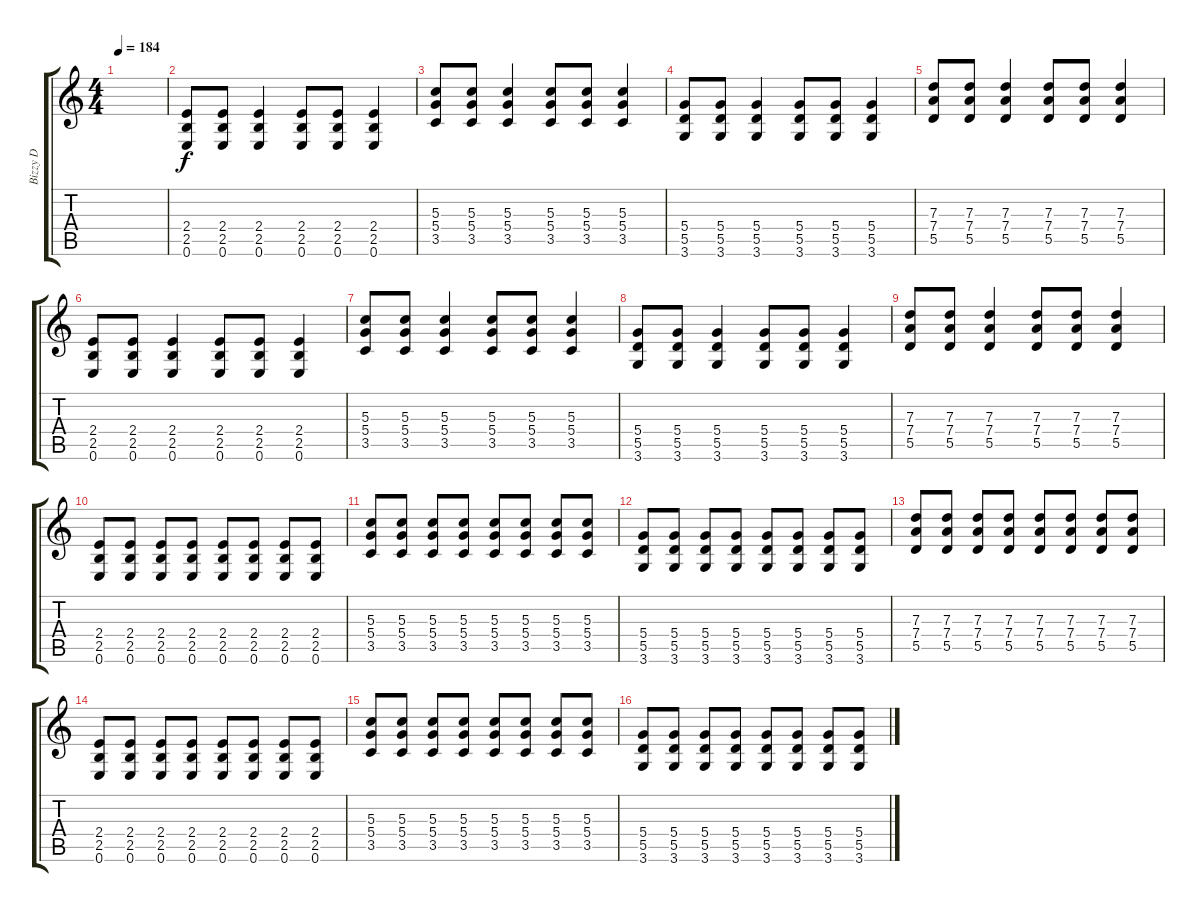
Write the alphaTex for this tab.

\track ("Bizzy D" "Bizzy D") {instrument distortionguitar}
\staff {score tabs}
\tuning (E4 B3 G3 D3 A2 E2) {hide}
\ts (4 4)
\tempo 184
\clef g2
\ks c
|
(2.4 2.5 0.6).8 (2.4 2.5 0.6).8 (2.4 2.5 0.6).4 (2.4 2.5 0.6).8 (2.4 2.5 0.6).8 (2.4 2.5 0.6).4 |
(5.3 5.4 3.5).8 (5.3 5.4 3.5).8 (5.3 5.4 3.5).4 (5.3 5.4 3.5).8 (5.3 5.4 3.5).8 (5.3 5.4 3.5).4 |
(5.4 5.5 3.6).8 (5.4 5.5 3.6).8 (5.4 5.5 3.6).4 (5.4 5.5 3.6).8 (5.4 5.5 3.6).8 (5.4 5.5 3.6).4 |
(7.3 7.4 5.5).8 (7.3 7.4 5.5).8 (7.3 7.4 5.5).4 (7.3 7.4 5.5).8 (7.3 7.4 5.5).8 (7.3 7.4 5.5).4 |
(2.4 2.5 0.6).8 (2.4 2.5 0.6).8 (2.4 2.5 0.6).4 (2.4 2.5 0.6).8 (2.4 2.5 0.6).8 (2.4 2.5 0.6).4 |
(5.3 5.4 3.5).8 (5.3 5.4 3.5).8 (5.3 5.4 3.5).4 (5.3 5.4 3.5).8 (5.3 5.4 3.5).8 (5.3 5.4 3.5).4 |
(5.4 5.5 3.6).8 (5.4 5.5 3.6).8 (5.4 5.5 3.6).4 (5.4 5.5 3.6).8 (5.4 5.5 3.6).8 (5.4 5.5 3.6).4 |
(7.3 7.4 5.5).8 (7.3 7.4 5.5).8 (7.3 7.4 5.5).4 (7.3 7.4 5.5).8 (7.3 7.4 5.5).8 (7.3 7.4 5.5).4 |
(2.4 2.5 0.6).8 (2.4 2.5 0.6).8 (2.4 2.5 0.6).8 (2.4 2.5 0.6).8 (2.4 2.5 0.6).8 (2.4 2.5 0.6).8 (2.4 2.5 0.6).8 (2.4 2.5 0.6).8 |
(5.3 5.4 3.5).8 (5.3 5.4 3.5).8 (5.3 5.4 3.5).8 (5.3 5.4 3.5).8 (5.3 5.4 3.5).8 (5.3 5.4 3.5).8 (5.3 5.4 3.5).8 (5.3 5.4 3.5).8 |
(5.4 5.5 3.6).8 (5.4 5.5 3.6).8 (5.4 5.5 3.6).8 (5.4 5.5 3.6).8 (5.4 5.5 3.6).8 (5.4 5.5 3.6).8 (5.4 5.5 3.6).8 (5.4 5.5 3.6).8 |
(7.3 7.4 5.5).8 (7.3 7.4 5.5).8 (7.3 7.4 5.5).8 (7.3 7.4 5.5).8 (7.3 7.4 5.5).8 (7.3 7.4 5.5).8 (7.3 7.4 5.5).8 (7.3 7.4 5.5).8 |
(2.4 2.5 0.6).8 (2.4 2.5 0.6).8 (2.4 2.5 0.6).8 (2.4 2.5 0.6).8 (2.4 2.5 0.6).8 (2.4 2.5 0.6).8 (2.4 2.5 0.6).8 (2.4 2.5 0.6).8 |
(5.3 5.4 3.5).8 (5.3 5.4 3.5).8 (5.3 5.4 3.5).8 (5.3 5.4 3.5).8 (5.3 5.4 3.5).8 (5.3 5.4 3.5).8 (5.3 5.4 3.5).8 (5.3 5.4 3.5).8 |
(5.4 5.5 3.6).8 (5.4 5.5 3.6).8 (5.4 5.5 3.6).8 (5.4 5.5 3.6).8 (5.4 5.5 3.6).8 (5.4 5.5 3.6).8 (5.4 5.5 3.6).8 (5.4 5.5 3.6).8
